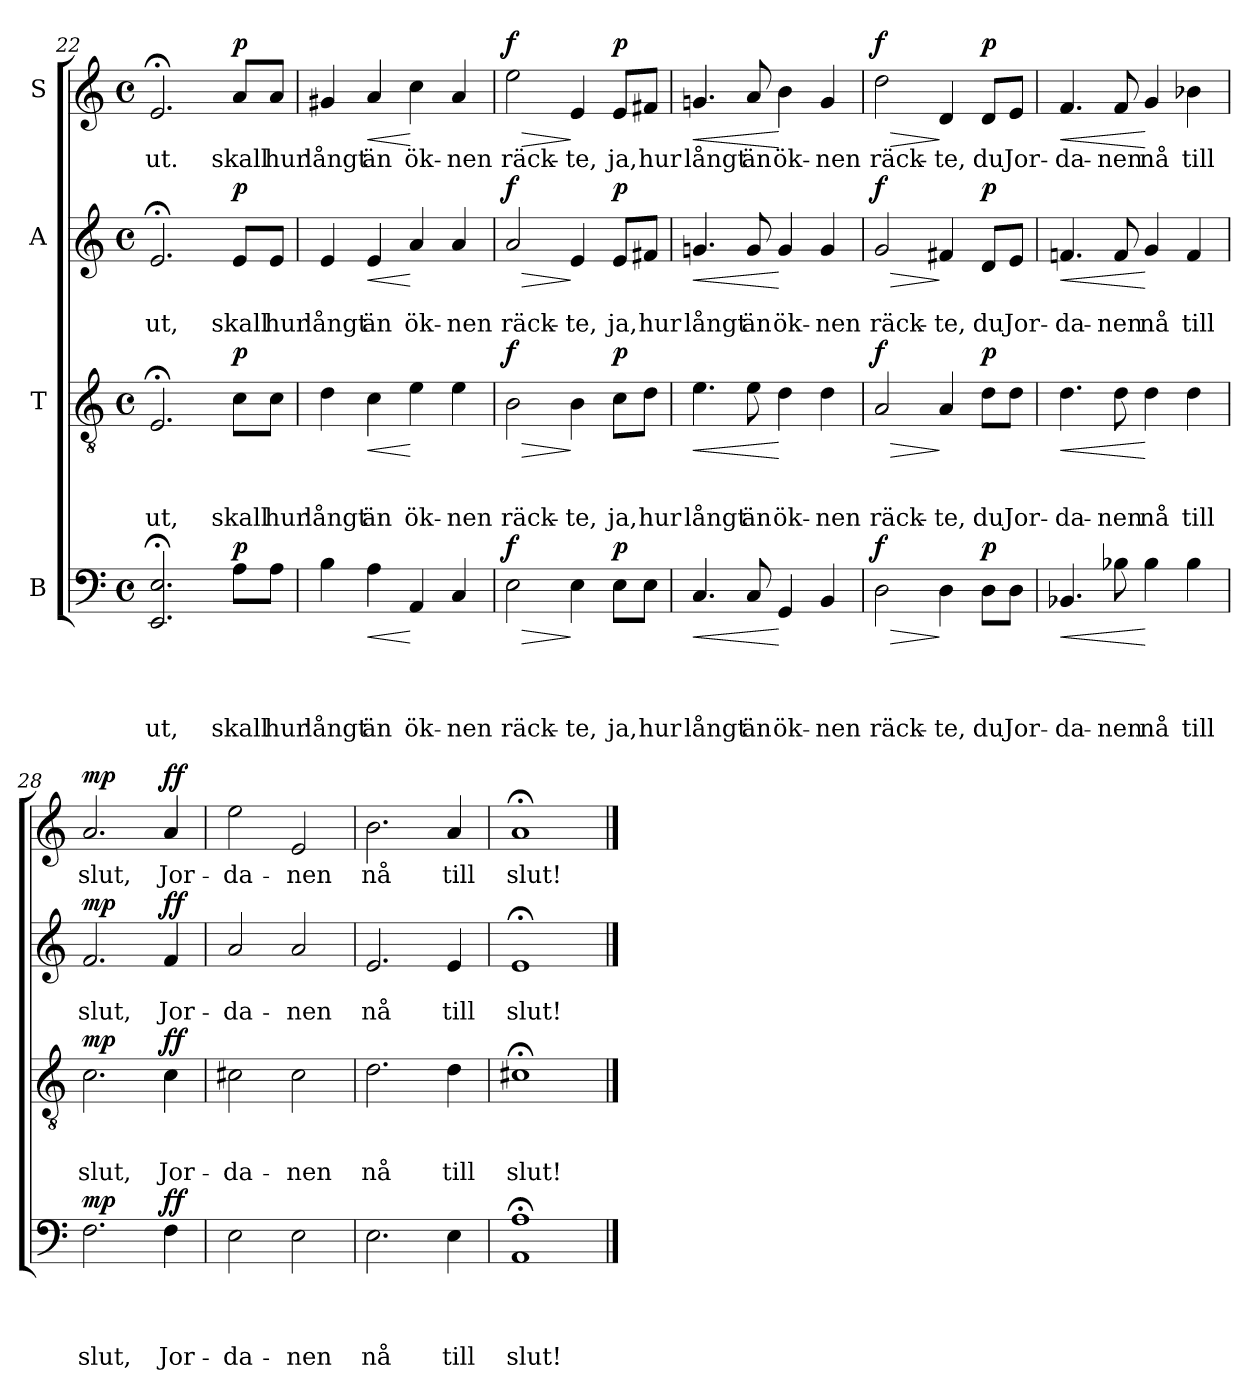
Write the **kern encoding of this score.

**kern	**text	**text	**text	**text	**dynam	**kern	**text	**text	**text	**dynam	**kern	**text	**text	**dynam	**kern	**text	**dynam
*part4	*part4	*part4	*part4	*part4	*part4	*part3	*part3	*part3	*part3	*part3	*part2	*part2	*part2	*part2	*part1	*part1	*part1
*staff4	*staff4	*staff4	*staff4	*staff4	*staff4	*staff3	*staff3	*staff3	*staff3	*staff3	*staff2	*staff2	*staff2	*staff2	*staff1	*staff1	*staff1
*I"B	*	*	*	*	*	*I"T	*	*	*	*	*I"A	*	*	*	*I"S	*	*
!!LO:LB:g=z
*clefF4	*	*	*	*	*	*clefGv2	*	*	*	*	*clefG2	*	*	*	*clefG2	*	*
*k[]	*	*	*	*	*	*k[]	*	*	*	*	*k[]	*	*	*	*k[]	*	*
*C:	*	*	*	*	*	*C:	*	*	*	*	*C:	*	*	*	*C:	*	*
*M4/4	*	*	*	*	*	*M4/4	*	*	*	*	*M4/4	*	*	*	*M4/4	*	*
*met(c)	*	*	*	*	*	*met(c)	*	*	*	*	*met(c)	*	*	*	*met(c)	*	*
=22	=22	=22	=22	=22	=22	=22	=22	=22	=22	=22	=22	=22	=22	=22	=22	=22	=22
!	!	!	!	!LO:LY:b	!	!	!	!	!LO:LY:b	!	!	!	!LO:LY:b	!	!	!LO:LY:b	!
2.EE/;< 2.E/;<	.	.	.	ut,	.	2.E;</	.	.	ut,	.	2.e;</	.	ut,	.	2.e;</	ut.	.
!	!	!	!	!LO:LY:b	!LO:DY:a	!	!	!	!LO:LY:b	!LO:DY:a	!	!	!LO:LY:b	!LO:DY:a	!	!LO:LY:b	!LO:DY:a
8A\L	.	.	.	skall	p	8c\L	.	.	skall	p	8e/L	.	skall	p	8a/L	skall	p
!	!	!	!	!LO:LY:b	!	!	!	!	!LO:LY:b	!	!	!	!LO:LY:b	!	!	!LO:LY:b	!
8A\J	.	.	.	hur	.	8c\J	.	.	hur	.	8e/J	.	hur	.	8a/J	hur	.
=23	=23	=23	=23	=23	=23	=23	=23	=23	=23	=23	=23	=23	=23	=23	=23	=23	=23
!	!	!	!	!LO:LY:b	!	!	!	!	!LO:LY:b	!	!	!	!LO:LY:b	!	!	!LO:LY:b	!
4B\	.	.	.	långt	.	4d\	.	.	långt	.	4e/	.	långt	.	4g#X/	långt	.
!	!	!	!	!LO:LY:b	!LO:HP:b	!	!	!	!LO:LY:b	!LO:HP:b	!	!	!LO:LY:b	!LO:HP:b	!	!LO:LY:b	!LO:HP:b
4A\	.	.	.	än	<	4c\	.	.	än	<	4e/	.	än	<	4a/	än	<
!	!	!	!	!LO:LY:b	!	!	!	!	!LO:LY:b	!	!	!	!LO:LY:b	!	!	!LO:LY:b	!
4AA/	.	.	.	ök-	[	4e\	.	.	ök-	[	4a/	.	ök-	[	4cc\	ök-	[
!	!	!	!	!LO:LY:b	!	!	!	!	!LO:LY:b	!	!	!	!LO:LY:b	!	!	!LO:LY:b	!
4C/	.	.	.	-nen	.	4e\	.	.	-nen	.	4a/	.	-nen	.	4a/	-nen	.
=24	=24	=24	=24	=24	=24	=24	=24	=24	=24	=24	=24	=24	=24	=24	=24	=24	=24
!	!	!	!	!LO:LY:b	!LO:HP:b	!	!	!	!LO:LY:b	!LO:HP:b	!	!	!LO:LY:b	!LO:HP:b	!	!LO:LY:b	!LO:HP:b
!	!	!	!	!	!LO:DY:n=1:a	!	!	!	!	!LO:DY:n=1:a	!	!	!	!LO:DY:n=1:a	!	!	!LO:DY:n=1:a
2E\	.	.	.	räck-	> f	2B\	.	.	räck-	> f	2a/	.	räck-	> f	2ee\	räck-	> f
!	!	!	!	!LO:LY:b	!	!	!	!	!LO:LY:b	!	!	!	!LO:LY:b	!	!	!LO:LY:b	!
4E\	.	.	.	-te,	]	4B\	.	.	-te,	]	4e/	.	-te,	]	4e/	-te,	]
!	!	!	!	!LO:LY:b	!LO:DY:n=2:a	!	!	!	!LO:LY:b	!LO:DY:n=2:a	!	!	!LO:LY:b	!LO:DY:n=2:a	!	!LO:LY:b	!LO:DY:n=2:a
8E\L	.	.	.	ja,	p	8c\L	.	.	ja,	p	8e/L	.	ja,	p	8e/L	ja,	p
!	!	!	!	!LO:LY:b	!	!	!	!	!LO:LY:b	!	!	!	!LO:LY:b	!	!	!LO:LY:b	!
8E\J	.	.	.	hur	.	8d\J	.	.	hur	.	8f#X/J	.	hur	.	8f#X/J	hur	.
=25	=25	=25	=25	=25	=25	=25	=25	=25	=25	=25	=25	=25	=25	=25	=25	=25	=25
!	!	!	!	!LO:LY:b	!LO:HP:b	!	!	!	!LO:LY:b	!LO:HP:b	!	!	!LO:LY:b	!LO:HP:b	!	!LO:LY:b	!LO:HP:b
4.C/	.	.	.	långt	<	4.e\	.	.	långt	<	4.gni/	.	långt	<	4.gni/	långt	<
!	!	!	!	!LO:LY:b	!	!	!	!	!LO:LY:b	!	!	!	!LO:LY:b	!	!	!LO:LY:b	!
8C/	.	.	.	än	.	8e\	.	.	än	.	8g/	.	än	.	8a/	än	.
!	!	!	!	!LO:LY:b	!	!	!	!	!LO:LY:b	!	!	!	!LO:LY:b	!	!	!LO:LY:b	!
4GG/	.	.	.	ök-	[	4d\	.	.	ök-	[	4g/	.	ök-	[	4b\	ök-	[
!	!	!	!	!LO:LY:b	!	!	!	!	!LO:LY:b	!	!	!	!LO:LY:b	!	!	!LO:LY:b	!
4BB/	.	.	.	-nen	.	4d\	.	.	-nen	.	4g/	.	-nen	.	4g/	-nen	.
=26	=26	=26	=26	=26	=26	=26	=26	=26	=26	=26	=26	=26	=26	=26	=26	=26	=26
!	!	!	!	!LO:LY:b	!LO:HP:b	!	!	!	!LO:LY:b	!LO:HP:b	!	!	!LO:LY:b	!LO:HP:b	!	!LO:LY:b	!LO:HP:b
!	!	!	!	!	!LO:DY:n=1:a	!	!	!	!	!LO:DY:n=1:a	!	!	!	!LO:DY:n=1:a	!	!	!LO:DY:n=1:a
2D\	.	.	.	räck-	> f	2A/	.	.	räck-	> f	2g/	.	räck-	> f	2dd\	räck-	> f
!	!	!	!	!LO:LY:b	!	!	!	!	!LO:LY:b	!	!	!	!LO:LY:b	!	!	!LO:LY:b	!
4D\	.	.	.	-te,	]	4A/	.	.	-te,	]	4f#X/	.	-te,	]	4d/	-te,	]
!	!	!	!	!LO:LY:b	!LO:DY:n=2:a	!	!	!	!LO:LY:b	!LO:DY:n=2:a	!	!	!LO:LY:b	!LO:DY:n=2:a	!	!LO:LY:b	!LO:DY:n=2:a
8D\L	.	.	.	du	p	8d\L	.	.	du	p	8d/L	.	du	p	8d/L	du	p
!	!	!	!	!LO:LY:b	!	!	!	!	!LO:LY:b	!	!	!	!LO:LY:b	!	!	!LO:LY:b	!
8D\J	.	.	.	Jor-	.	8d\J	.	.	Jor-	.	8e/J	.	Jor-	.	8e/J	Jor-	.
=27	=27	=27	=27	=27	=27	=27	=27	=27	=27	=27	=27	=27	=27	=27	=27	=27	=27
!	!	!	!	!LO:LY:b	!LO:HP:b	!	!	!	!LO:LY:b	!LO:HP:b	!	!	!LO:LY:b	!LO:HP:b	!	!LO:LY:b	!LO:HP:b
4.BB-X/	.	.	.	-da-	<	4.d\	.	.	-da-	<	4.fni/	.	-da-	<	4.f/	-da-	<
!	!	!	!	!LO:LY:b	!	!	!	!	!LO:LY:b	!	!	!	!LO:LY:b	!	!	!LO:LY:b	!
8B-X\	.	.	.	-nen	.	8d\	.	.	-nen	.	8f/	.	-nen	.	8f/	-nen	.
!	!	!	!	!LO:LY:b	!	!	!	!	!LO:LY:b	!	!	!	!LO:LY:b	!	!	!LO:LY:b	!
4B-\	.	.	.	nå	[	4d\	.	.	nå	[	4g/	.	nå	[	4g/	nå	[
!	!	!	!	!LO:LY:b	!	!	!	!	!LO:LY:b	!	!	!	!LO:LY:b	!	!	!LO:LY:b	!
4B-\	.	.	.	till	.	4d\	.	.	till	.	4f/	.	till	.	4b-X\	till	.
!!LO:LB:g=z
=28	=28	=28	=28	=28	=28	=28	=28	=28	=28	=28	=28	=28	=28	=28	=28	=28	=28
!	!	!	!	!LO:LY:b	!LO:DY:a	!	!	!	!LO:LY:b	!LO:DY:a	!	!	!LO:LY:b	!LO:DY:a	!	!LO:LY:b	!LO:DY:a
2.F\	.	.	.	slut,	mp	2.c\	.	.	slut,	mp	2.f/	.	slut,	mp	2.a/	slut,	mp
!	!	!	!	!LO:LY:b	!LO:DY:a	!	!	!	!LO:LY:b	!LO:DY:a	!	!	!LO:LY:b	!LO:DY:a	!	!LO:LY:b	!LO:DY:a
4F\	.	.	.	Jor-	ff	4c\	.	.	Jor-	ff	4f/	.	Jor-	ff	4a/	Jor-	ff
=29	=29	=29	=29	=29	=29	=29	=29	=29	=29	=29	=29	=29	=29	=29	=29	=29	=29
!	!	!	!	!LO:LY:b	!	!	!	!	!LO:LY:b	!	!	!	!LO:LY:b	!	!	!LO:LY:b	!
2E\	.	.	.	-da-	.	2c#X\	.	.	-da-	.	2a/	.	-da-	.	2ee\	-da-	.
!	!	!	!	!LO:LY:b	!	!	!	!	!LO:LY:b	!	!	!	!LO:LY:b	!	!	!LO:LY:b	!
2E\	.	.	.	-nen	.	2c#\	.	.	-nen	.	2a/	.	-nen	.	2e/	-nen	.
=30	=30	=30	=30	=30	=30	=30	=30	=30	=30	=30	=30	=30	=30	=30	=30	=30	=30
!	!	!	!	!LO:LY:b	!	!	!	!	!LO:LY:b	!	!	!	!LO:LY:b	!	!	!LO:LY:b	!
2.E\	.	.	.	nå	.	2.d\	.	.	nå	.	2.e/	.	nå	.	2.b\	nå	.
!	!	!	!	!LO:LY:b	!	!	!	!	!LO:LY:b	!	!	!	!LO:LY:b	!	!	!LO:LY:b	!
4E\	.	.	.	till	.	4d\	.	.	till	.	4e/	.	till	.	4a/	till	.
=31	=31	=31	=31	=31	=31	=31	=31	=31	=31	=31	=31	=31	=31	=31	=31	=31	=31
!	!	!	!	!LO:LY:b	!	!	!	!	!LO:LY:b	!	!	!	!LO:LY:b	!	!	!LO:LY:b	!
1AA;< 1A;<	.	.	.	slut!	.	1c#X;<	.	.	slut!	.	1e;<	.	slut!	.	1a;<	slut!	.
==	==	==	==	==	==	==	==	==	==	==	==	==	==	==	==	==	==
*-	*-	*-	*-	*-	*-	*-	*-	*-	*-	*-	*-	*-	*-	*-	*-	*-	*-
